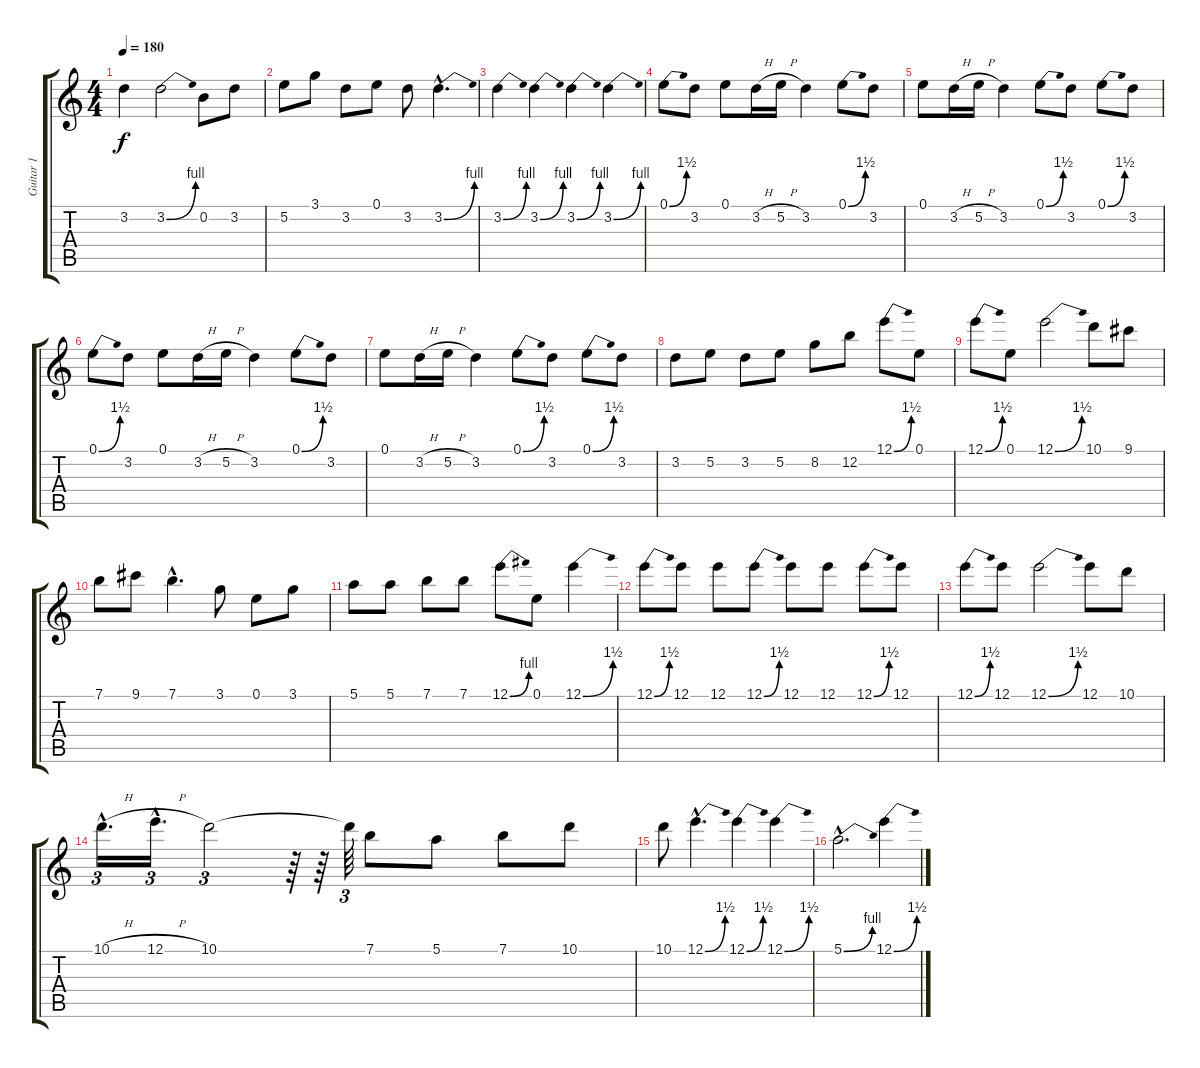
\track ("Guitar 1" "Guitar 1") {instrument distortionguitar}
\staff {score tabs}
\tuning (E4 B3 G3 D3 A2 E2) {hide}
\ts (4 4)
\tempo 180
\clef g2
\ks c
3.2{t}.4{dy f} 3.2{be (bend 0 0 60 4)}.2 0.2.8 3.2.8 |
5.2.8 3.1.8 3.2.8 0.1.8 3.2.8 3.2{be (bend 0 0 60 4) hac}.4{d} |
3.2{be (bend 0 0 60 4)}.4 3.2{be (bend 0 0 60 4)}.4 3.2{be (bend 0 0 60 4)}.4 3.2{be (bend 0 0 60 4)}.4 |
0.1{be (bend 0 0 60 6)}.8 3.2.8 0.1.8 3.2{h}.16 5.2{h}.16 3.2.4 0.1{be (bend 0 0 60 6)}.8 3.2.8 |
0.1.8 3.2{h}.16 5.2{h}.16 3.2.4 0.1{be (bend 0 0 60 6)}.8 3.2.8 0.1{be (bend 0 0 60 6)}.8 3.2.8 |
0.1{be (bend 0 0 60 6)}.8 3.2.8 0.1.8 3.2{h}.16 5.2{h}.16 3.2.4 0.1{be (bend 0 0 60 6)}.8 3.2.8 |
0.1.8 3.2{h}.16 5.2{h}.16 3.2.4 0.1{be (bend 0 0 60 6)}.8 3.2.8 0.1{be (bend 0 0 60 6)}.8 3.2.8 |
3.2.8 5.2.8 3.2.8 5.2.8 8.2.8 12.2.8 12.1{be (bend 0 0 60 6)}.8 0.1.8 |
12.1{be (bend 0 0 60 6)}.8 0.1.8 12.1{be (bend 0 0 60 6)}.2 10.1.8 9.1.8 |
7.1.8 9.1.8 7.1{hac}.4{d} 3.1.8 0.1.8 3.1.8 |
5.1.8 5.1.8 7.1.8 7.1.8 12.1{be (bend 0 0 60 4)}.8 0.1.8 12.1{be (bend 0 0 60 6)}.4 |
12.1{be (bend 0 0 60 6)}.8 12.1.8 12.1.8 12.1{be (bend 0 0 60 6)}.8 12.1.8 12.1.8 12.1{be (bend 0 0 60 6)}.8 12.1.8 |
12.1{be (bend 0 0 60 6)}.8 12.1.8 12.1{be (bend 0 0 60 6)}.2 12.1.8 10.1.8 |
10.1{h hac}.16{d tu (3 2)} 12.1{h hac}.16{d tu (3 2)} 10.1.2{tu (3 2)} r.64 r.64 10.1{t}.64{tu (3 2)} 7.1.8 5.1.8 7.1.8 10.1.8 |
10.1.8 12.1{be (bend 0 0 60 6) hac}.4{d} 12.1{be (bend 0 0 60 6)}.4 12.1{be (bend 0 0 60 6)}.4 |
5.1{be (bend 0 0 60 4) hac}.2{d} 12.1{be (bend 0 0 60 6)}.4
